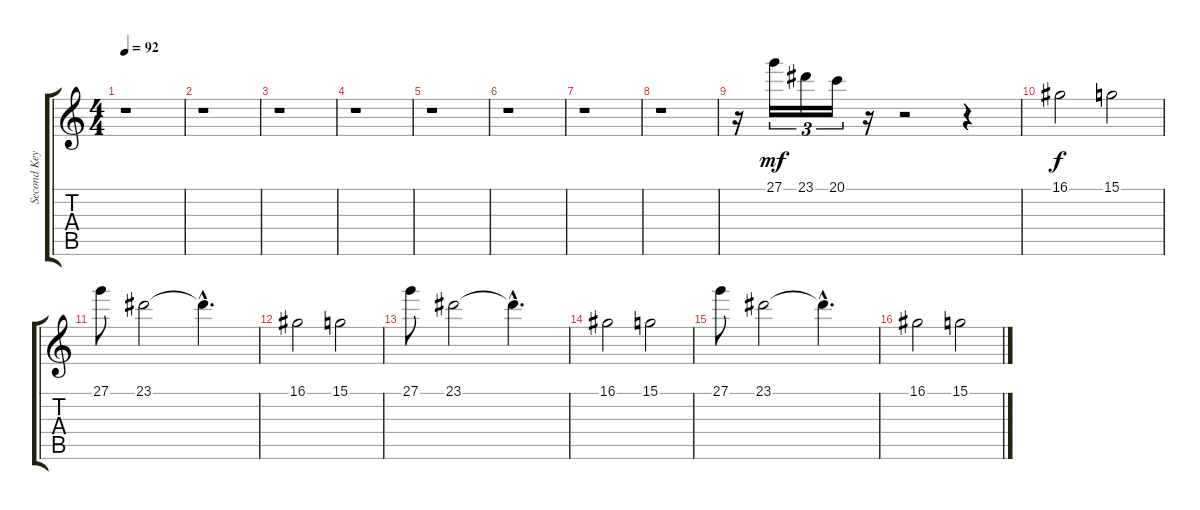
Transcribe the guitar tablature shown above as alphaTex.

\track ("Second Keyboard" "Second Key") {instrument tinklebell}
\staff {score tabs}
\tuning (E4 B3 G3 D3 A2 E2) {hide}
\ts (4 4)
\tempo 92
\clef g2
\ks c
r.1{dy f} |
r.1 |
r.1 |
r.1 |
r.1 |
r.1 |
r.1 |
r.1 |
r.16 27.1.16{tu (3 2) dy mf} 23.1.16{tu (3 2)} 20.1.16{tu (3 2)} r.16 r.2 r.4 |
16.1.2{dy f} 15.1.2 |
27.1.8 23.1.2 23.1{hac t}.4{d} |
16.1.2 15.1.2 |
27.1.8 23.1.2 23.1{hac t}.4{d} |
16.1.2 15.1.2 |
27.1.8 23.1.2 23.1{hac t}.4{d} |
16.1.2 15.1.2
